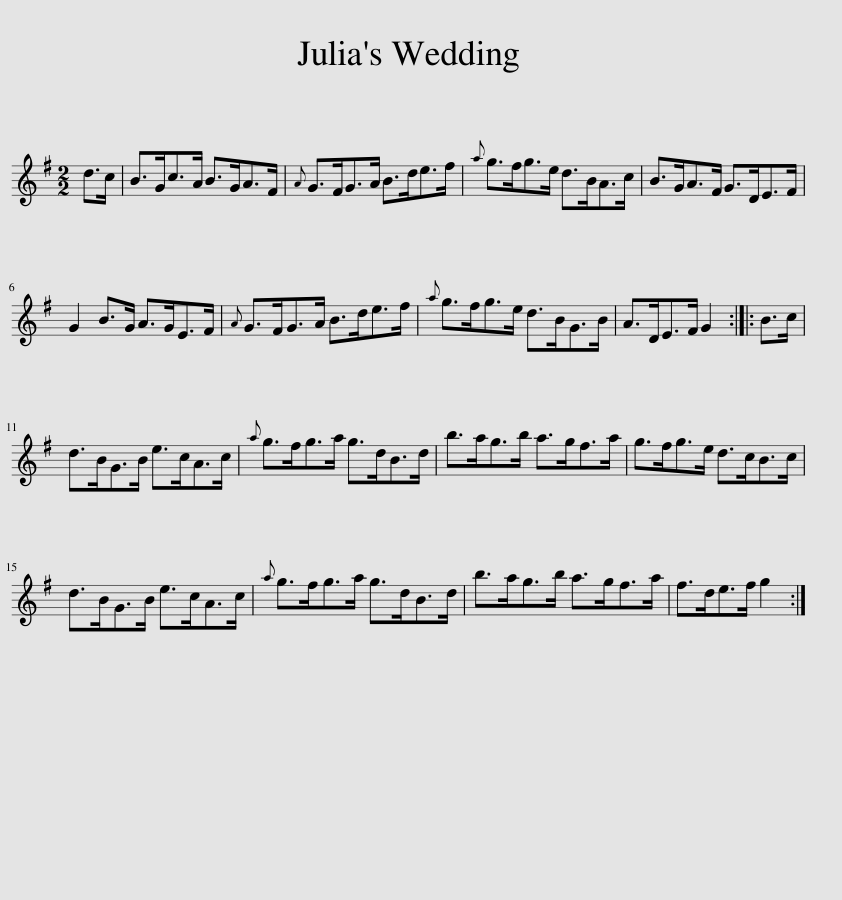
X:1
L:1/8
M:2/2
I:linebreak $
K:G
V:1 treble
V:1
 d>c | B>Gc>A B>GA>F |{A} G>FG>A B>de>f |{a} g>fg>e d>BA>c | B>GA>F G>DE>F |$ %5
 G2 B>G A>GE>F |{A} G>FG>A B>de>f |{a} g>fg>e d>BG>B | A>DE>F G2 :: B>c |$ %10
 d>BG>B e>cA>c |{a} g>fg>a g>dB>d | b>ag>b a>gf>a | g>fg>e d>cB>c |$ d>BG>B e>cA>c | %15
{a} g>fg>a g>dB>d | b>ag>b a>gf>a | f>de>f g2 :| %18
